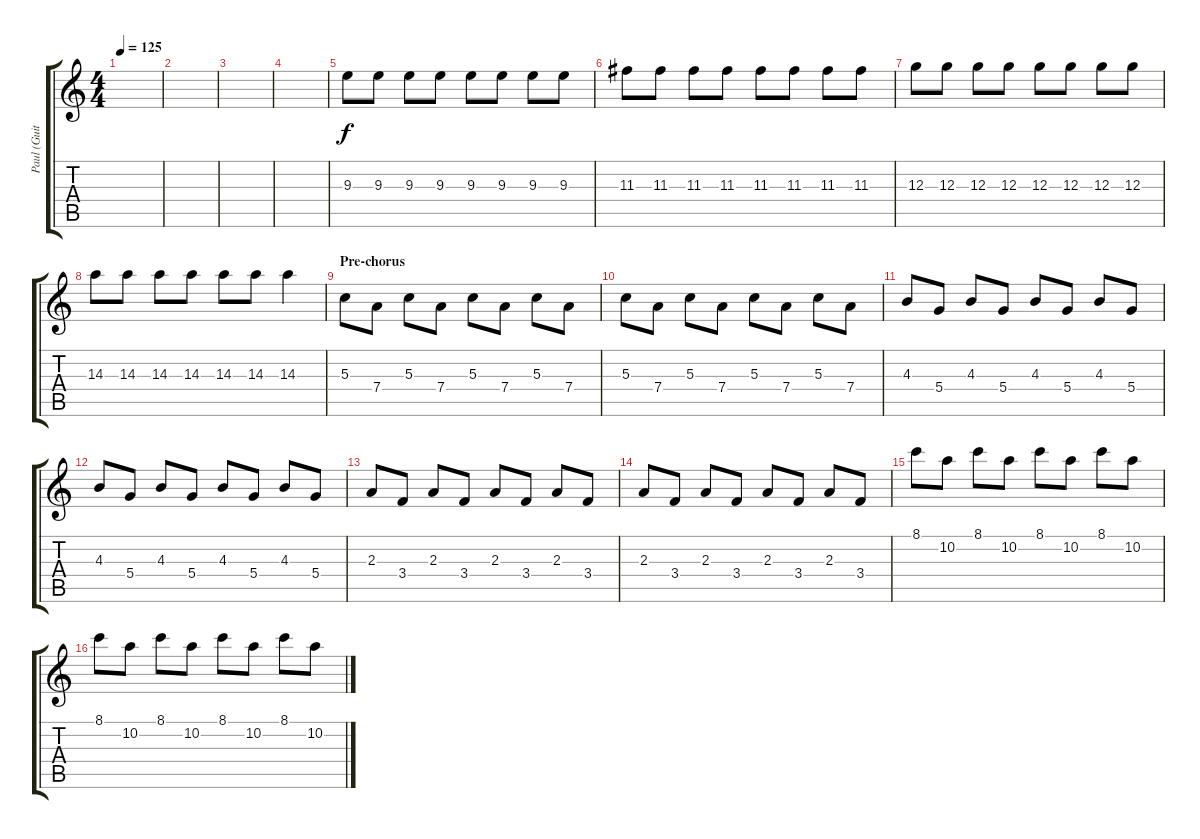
\track ("Paul (Guitar)" "Paul (Guit") {instrument overdrivenguitar}
\staff {score tabs}
\tuning (E4 B3 G3 D3 A2 E2) {hide}
\ts (4 4)
\tempo 125
\clef g2
\ks c
|
|
|
|
9.3.8{volume 16} 9.3.8 9.3.8 9.3.8 9.3.8 9.3.8 9.3.8 9.3.8 |
11.3.8 11.3.8 11.3.8 11.3.8 11.3.8 11.3.8 11.3.8 11.3.8 |
12.3.8 12.3.8 12.3.8 12.3.8 12.3.8 12.3.8 12.3.8 12.3.8 |
14.3.8 14.3.8 14.3.8 14.3.8 14.3.8 14.3.8 14.3.4 |
\section ("" "Pre-chorus")
5.3.8 7.4.8 5.3.8 7.4.8 5.3.8 7.4.8 5.3.8 7.4.8 |
5.3.8 7.4.8 5.3.8 7.4.8 5.3.8 7.4.8 5.3.8 7.4.8 |
4.3.8 5.4.8 4.3.8 5.4.8 4.3.8 5.4.8 4.3.8 5.4.8 |
4.3.8 5.4.8 4.3.8 5.4.8 4.3.8 5.4.8 4.3.8 5.4.8 |
2.3.8 3.4.8 2.3.8 3.4.8 2.3.8 3.4.8 2.3.8 3.4.8 |
2.3.8 3.4.8 2.3.8 3.4.8 2.3.8 3.4.8 2.3.8 3.4.8 |
8.1.8 10.2.8 8.1.8 10.2.8 8.1.8 10.2.8 8.1.8 10.2.8 |
8.1.8 10.2.8 8.1.8 10.2.8 8.1.8 10.2.8 8.1.8 10.2.8
